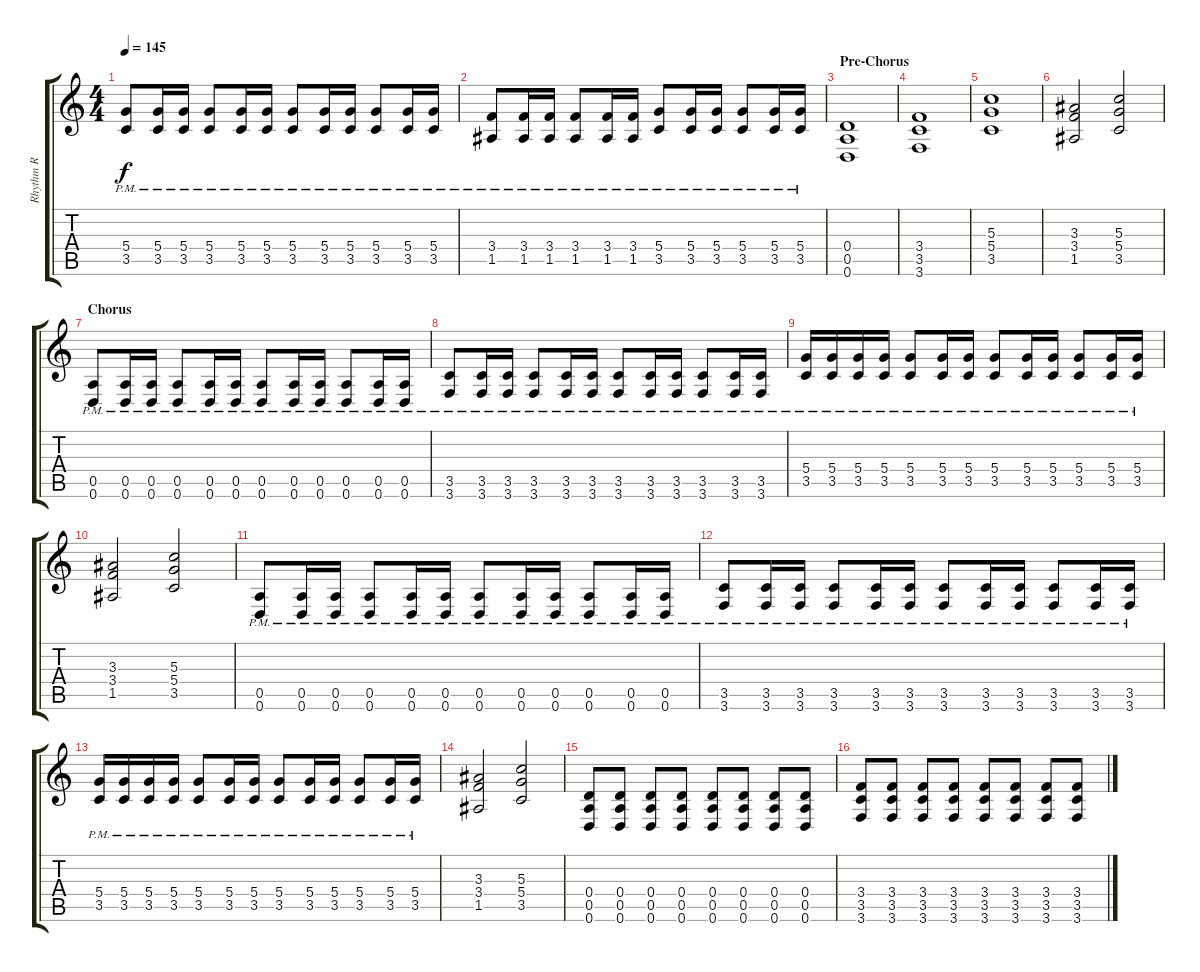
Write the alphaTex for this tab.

\track ("Rhythm R" "Rhythm R") {instrument distortionguitar}
\staff {score tabs}
\tuning (E4 B3 G3 D3 A2 D2) {hide}
\ts (4 4)
\tempo 145
\clef g2
\ks c
(5.4{pm} 3.5{pm}).8{dy f} (5.4{pm} 3.5{pm}).16 (5.4{pm} 3.5{pm}).16 (5.4{pm} 3.5{pm}).8 (5.4{pm} 3.5{pm}).16 (5.4{pm} 3.5{pm}).16 (5.4{pm} 3.5{pm}).8 (5.4{pm} 3.5{pm}).16 (5.4{pm} 3.5{pm}).16 (5.4{pm} 3.5{pm}).8 (5.4{pm} 3.5{pm}).16 (5.4{pm} 3.5{pm}).16 |
(3.4{pm} 1.5{pm}).8 (3.4{pm} 1.5{pm}).16 (3.4{pm} 1.5{pm}).16 (3.4{pm} 1.5{pm}).8 (3.4{pm} 1.5{pm}).16 (3.4{pm} 1.5{pm}).16 (5.4{pm} 3.5{pm}).8 (5.4{pm} 3.5{pm}).16 (5.4{pm} 3.5{pm}).16 (5.4{pm} 3.5{pm}).8 (5.4{pm} 3.5{pm}).16 (5.4{pm} 3.5{pm}).16 |
\section ("" "Pre-Chorus")
(0.4 0.5 0.6).1 |
(3.4 3.5 3.6).1 |
(5.3 5.4 3.5).1 |
(3.3 3.4 1.5).2 (5.3 5.4 3.5).2 |
\section ("" "Chorus")
(0.5{pm} 0.6{pm}).8 (0.5{pm} 0.6{pm}).16 (0.5{pm} 0.6{pm}).16 (0.5{pm} 0.6{pm}).8 (0.5{pm} 0.6{pm}).16 (0.5{pm} 0.6{pm}).16 (0.5{pm} 0.6{pm}).8 (0.5{pm} 0.6{pm}).16 (0.5{pm} 0.6{pm}).16 (0.5{pm} 0.6{pm}).8 (0.5{pm} 0.6{pm}).16 (0.5{pm} 0.6{pm}).16 |
(3.5{pm} 3.6{pm}).8 (3.5{pm} 3.6{pm}).16 (3.5{pm} 3.6{pm}).16 (3.5{pm} 3.6{pm}).8 (3.5{pm} 3.6{pm}).16 (3.5{pm} 3.6{pm}).16 (3.5{pm} 3.6{pm}).8 (3.5{pm} 3.6{pm}).16 (3.5{pm} 3.6{pm}).16 (3.5{pm} 3.6{pm}).8 (3.5{pm} 3.6{pm}).16 (3.5{pm} 3.6{pm}).16 |
(5.4{pm} 3.5{pm}).16 (5.4{pm} 3.5{pm}).16 (5.4{pm} 3.5{pm}).16 (5.4{pm} 3.5{pm}).16 (5.4{pm} 3.5{pm}).8 (5.4{pm} 3.5{pm}).16 (5.4{pm} 3.5{pm}).16 (5.4{pm} 3.5{pm}).8 (5.4{pm} 3.5{pm}).16 (5.4{pm} 3.5{pm}).16 (5.4{pm} 3.5{pm}).8 (5.4{pm} 3.5{pm}).16 (5.4{pm} 3.5{pm}).16 |
(3.3 3.4 1.5).2 (5.3 5.4 3.5).2 |
(0.5{pm} 0.6{pm}).8 (0.5{pm} 0.6{pm}).16 (0.5{pm} 0.6{pm}).16 (0.5{pm} 0.6{pm}).8 (0.5{pm} 0.6{pm}).16 (0.5{pm} 0.6{pm}).16 (0.5{pm} 0.6{pm}).8 (0.5{pm} 0.6{pm}).16 (0.5{pm} 0.6{pm}).16 (0.5{pm} 0.6{pm}).8 (0.5{pm} 0.6{pm}).16 (0.5{pm} 0.6{pm}).16 |
(3.5{pm} 3.6{pm}).8 (3.5{pm} 3.6{pm}).16 (3.5{pm} 3.6{pm}).16 (3.5{pm} 3.6{pm}).8 (3.5{pm} 3.6{pm}).16 (3.5{pm} 3.6{pm}).16 (3.5{pm} 3.6{pm}).8 (3.5{pm} 3.6{pm}).16 (3.5{pm} 3.6{pm}).16 (3.5{pm} 3.6{pm}).8 (3.5{pm} 3.6{pm}).16 (3.5{pm} 3.6{pm}).16 |
(5.4{pm} 3.5{pm}).16 (5.4{pm} 3.5{pm}).16 (5.4{pm} 3.5{pm}).16 (5.4{pm} 3.5{pm}).16 (5.4{pm} 3.5{pm}).8 (5.4{pm} 3.5{pm}).16 (5.4{pm} 3.5{pm}).16 (5.4{pm} 3.5{pm}).8 (5.4{pm} 3.5{pm}).16 (5.4{pm} 3.5{pm}).16 (5.4{pm} 3.5{pm}).8 (5.4{pm} 3.5{pm}).16 (5.4{pm} 3.5{pm}).16 |
(3.3 3.4 1.5).2 (5.3 5.4 3.5).2 |
(0.4 0.5 0.6).8 (0.4 0.5 0.6).8 (0.4 0.5 0.6).8 (0.4 0.5 0.6).8 (0.4 0.5 0.6).8 (0.4 0.5 0.6).8 (0.4 0.5 0.6).8 (0.4 0.5 0.6).8 |
(3.4 3.5 3.6).8 (3.4 3.5 3.6).8 (3.4 3.5 3.6).8 (3.4 3.5 3.6).8 (3.4 3.5 3.6).8 (3.4 3.5 3.6).8 (3.4 3.5 3.6).8 (3.4 3.5 3.6).8
